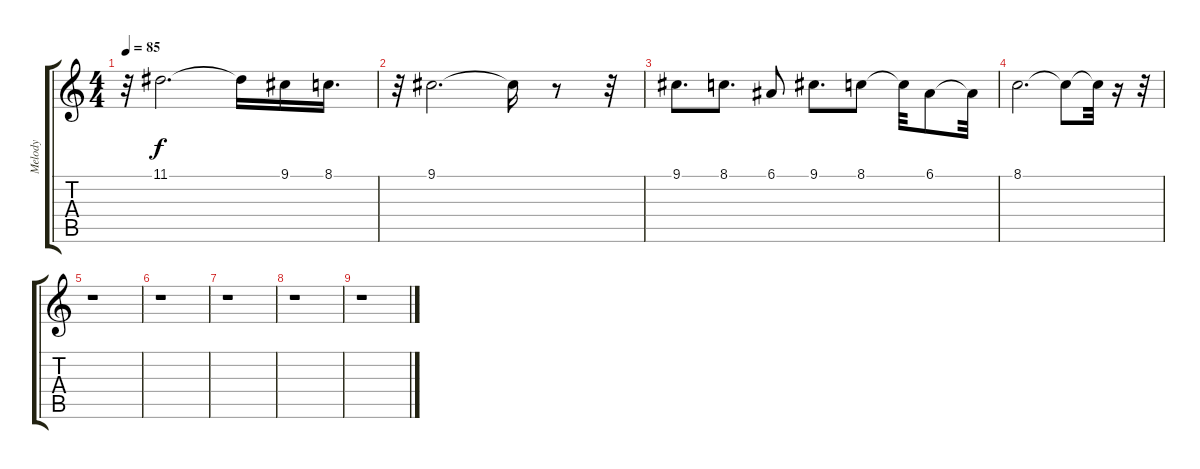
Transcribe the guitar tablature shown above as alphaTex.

\track ("Melody" "Melody") {instrument panflute}
\staff {score tabs}
\tuning (E4 B3 G3 D3 A2 E2) {hide}
\ts (4 4)
\tempo 85
\clef g2
\ks c
r.32{dy f} 11.1.2{d} 11.1{t}.16 9.1.16 8.1.16{d} |
r.32 9.1.2{d} 9.1{t}.16 r.8 r.32 |
9.1.8{d} 8.1.8{d} 6.1.8 9.1.8{d} 8.1.8 8.1{t}.32 6.1.8 6.1{t}.32 |
8.1.2{d} 8.1{t}.8 8.1{t}.32 r.16 r.32 |
r.1 |
r.1 |
r.1 |
r.1 |
r.1
